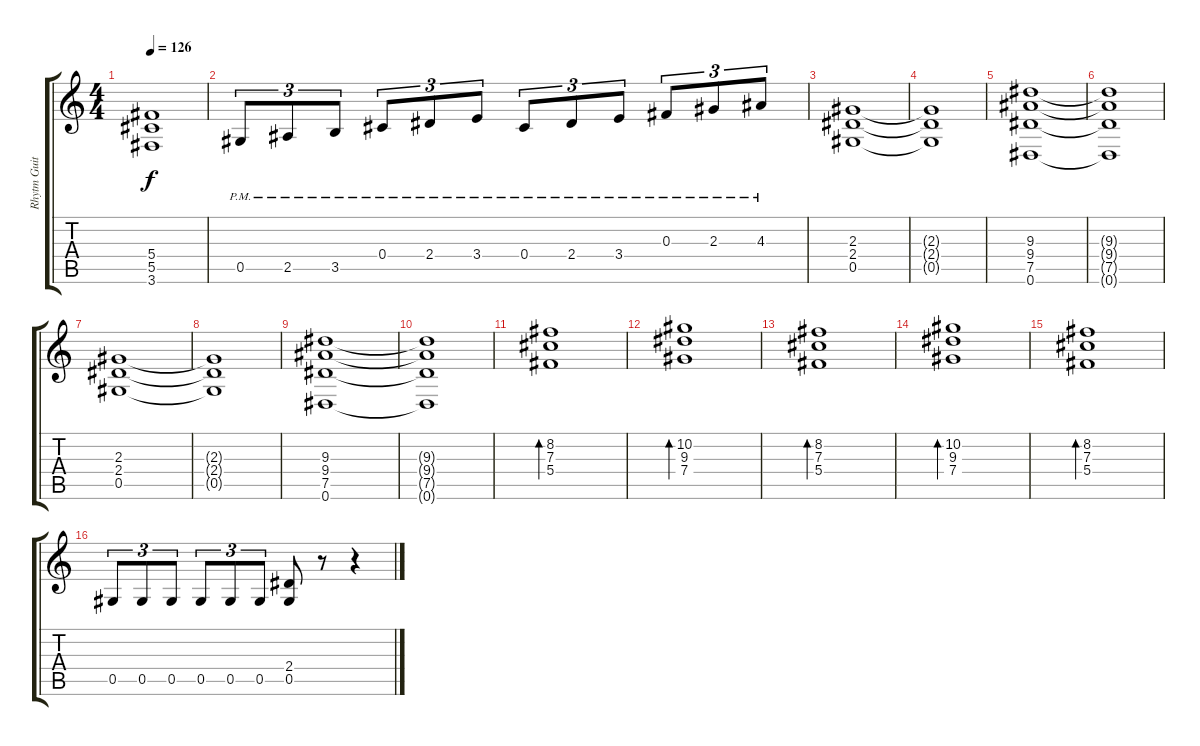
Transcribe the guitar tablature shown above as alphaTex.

\track ("Rhytm Guitar" "Rhytm Guit") {instrument distortionguitar}
\staff {score tabs}
\tuning (Eb4 Bb3 Gb3 Db3 Ab2 Eb2) {hide}
\ts (4 4)
\tempo 126
\clef g2
\ks c
(5.4 5.5 3.6).1{dy f} |
0.5{pm}.8{tu (3 2)} 2.5{pm}.8{tu (3 2)} 3.5{pm}.8{tu (3 2)} 0.4{pm}.8{tu (3 2)} 2.4{pm}.8{tu (3 2)} 3.4{pm}.8{tu (3 2)} 0.4{pm}.8{tu (3 2)} 2.4{pm}.8{tu (3 2)} 3.4{pm}.8{tu (3 2)} 0.3{pm}.8{tu (3 2)} 2.3{pm}.8{tu (3 2)} 4.3{pm}.8{tu (3 2)} |
(2.3 2.4 0.5).1 |
(2.3{t} 2.4{t} 0.5{t}).1 |
(9.3 9.4 7.5 0.6).1 |
(9.3{t} 9.4{t} 7.5{t} 0.6{t}).1 |
(2.3 2.4 0.5).1 |
(2.3{t} 2.4{t} 0.5{t}).1 |
(9.3 9.4 7.5 0.6).1 |
(9.3{t} 9.4{t} 7.5{t} 0.6{t}).1 |
(8.2 7.3 5.4).1{bd 240 instrument electricguitarclean} |
(10.2 9.3 7.4).1{bd 240} |
(8.2 7.3 5.4).1{bd 240} |
(10.2 9.3 7.4).1{bd 240} |
(8.2 7.3 5.4).1{bd 240 instrument electricguitarclean} |
0.5.8{tu (3 2) instrument distortionguitar} 0.5.8{tu (3 2)} 0.5.8{tu (3 2)} 0.5.8{tu (3 2)} 0.5.8{tu (3 2)} 0.5.8{tu (3 2)} (2.4 0.5).8 r.8 r.4
